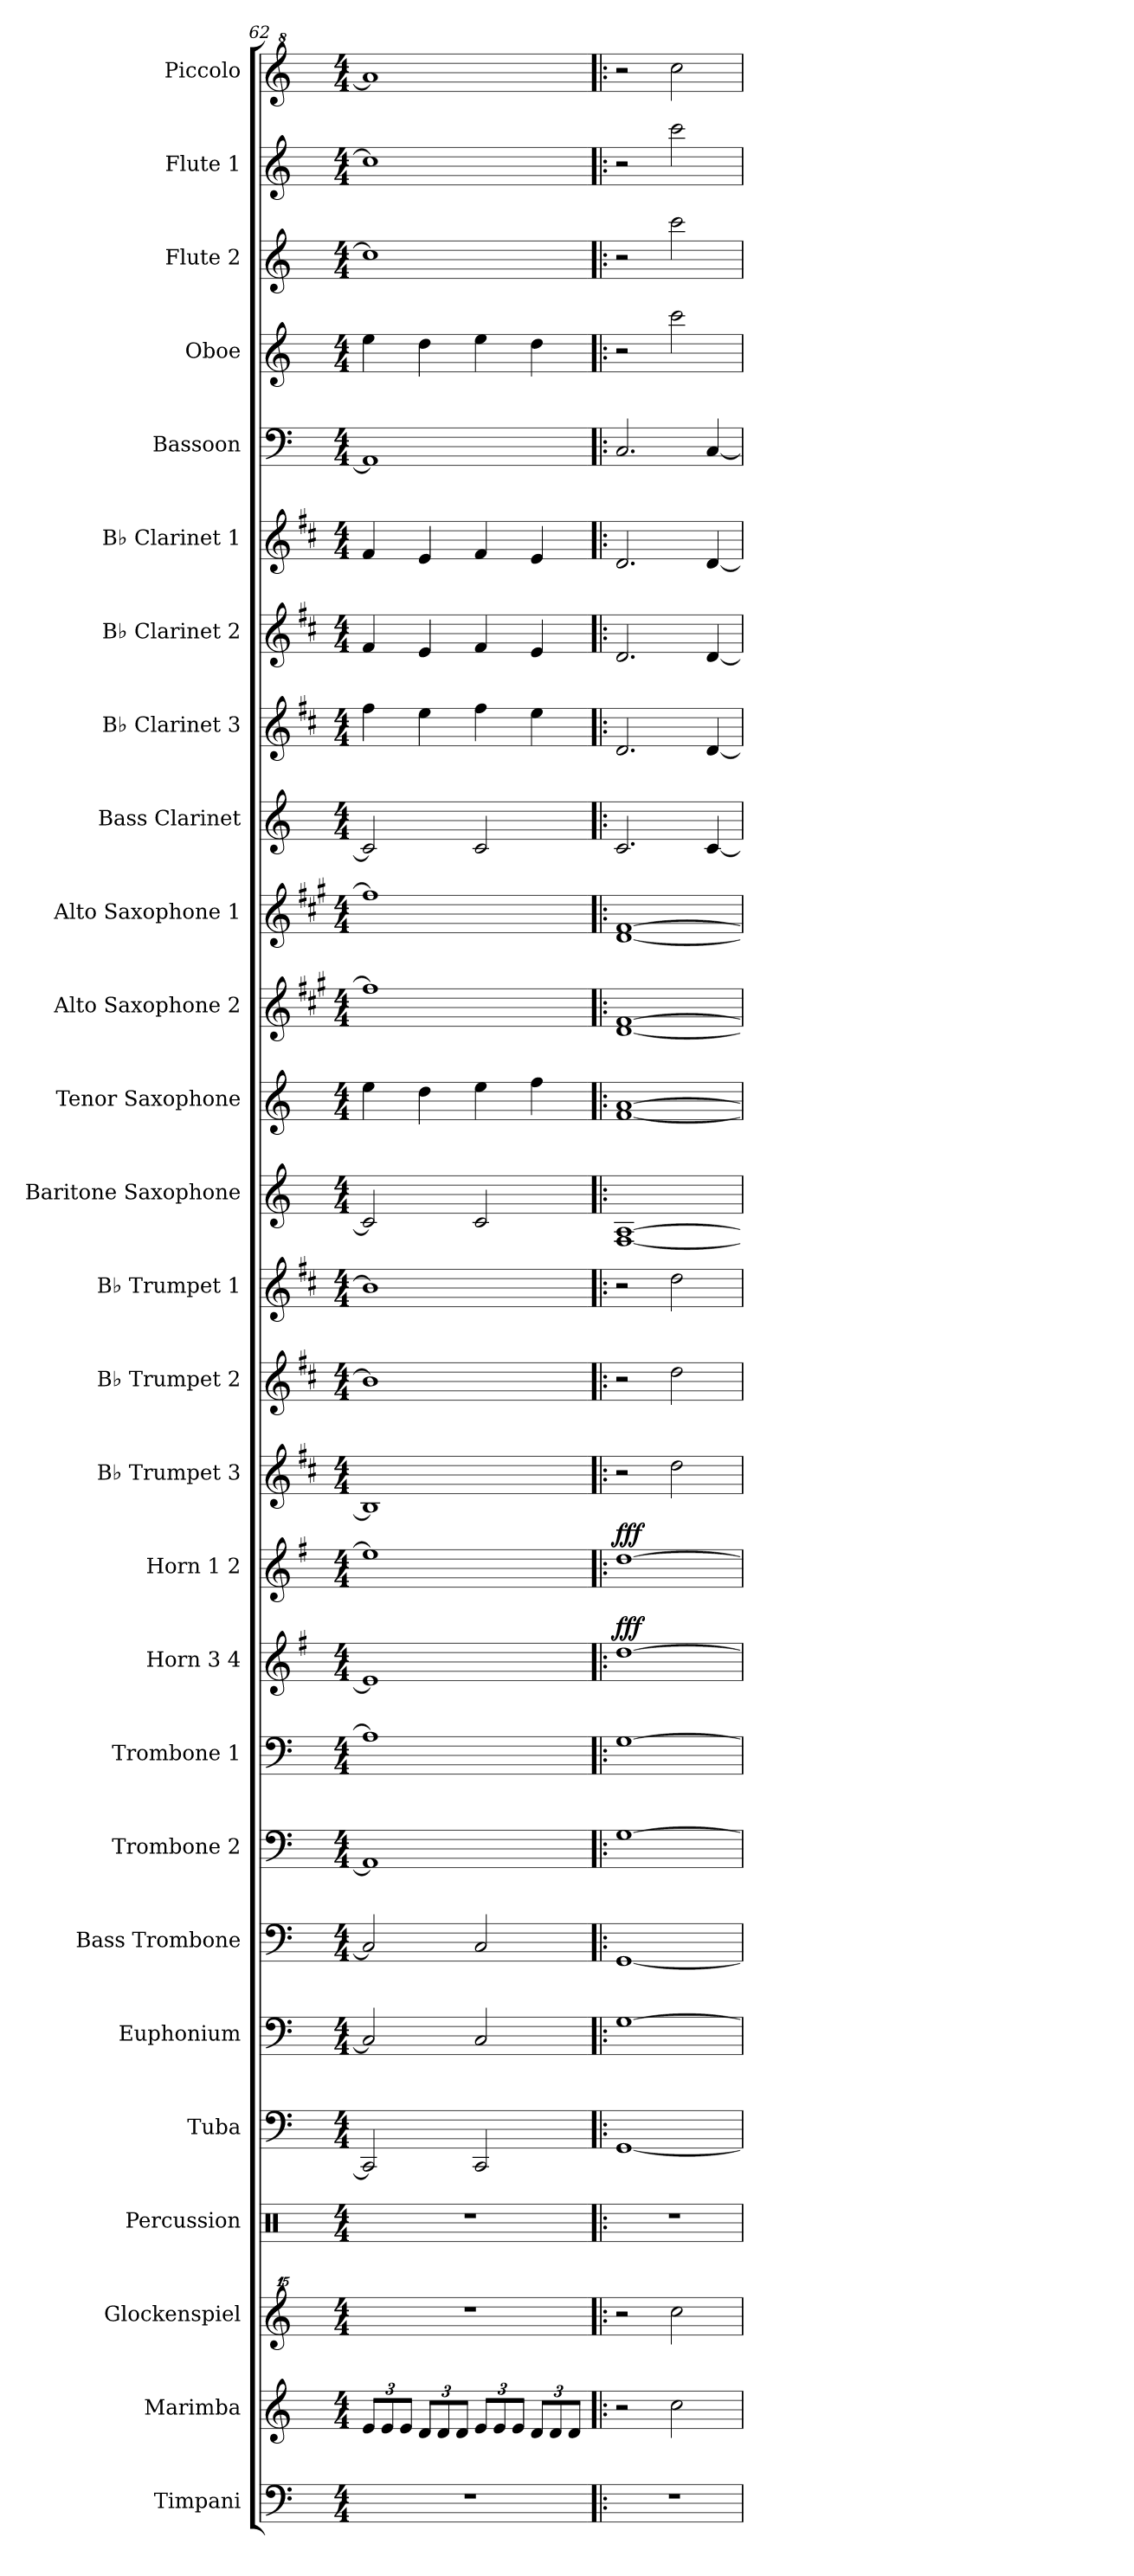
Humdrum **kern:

**kern	**kern	**kern	**kern	**kern	**kern	**kern	**kern	**kern	**kern	**dynam	**kern	**dynam	**kern	**kern	**kern	**kern	**kern	**kern	**kern	**kern	**kern	**kern	**kern	**kern	**kern	**kern	**kern	**kern
*part27	*part26	*part25	*part24	*part23	*part22	*part21	*part20	*part19	*part18	*part18	*part17	*part17	*part16	*part15	*part14	*part13	*part12	*part11	*part10	*part9	*part8	*part7	*part6	*part5	*part4	*part3	*part2	*part1
*staff27	*staff26	*staff25	*staff24	*staff23	*staff22	*staff21	*staff20	*staff19	*staff18	*staff18	*staff17	*staff17	*staff16	*staff15	*staff14	*staff13	*staff12	*staff11	*staff10	*staff9	*staff8	*staff7	*staff6	*staff5	*staff4	*staff3	*staff2	*staff1
*I"Timpani	*I"Marimba	*I"Glockenspiel	*I"Percussion	*I"Tuba	*I"Euphonium	*I"Bass Trombone	*I"Trombone 2	*I"Trombone 1	*I"Horn 3 4	*	*I"Horn 1 2	*	*I"B♭ Trumpet 3	*I"B♭ Trumpet 2	*I"B♭ Trumpet 1	*I"Baritone Saxophone	*I"Tenor Saxophone	*I"Alto Saxophone 2	*I"Alto Saxophone 1	*I"Bass Clarinet	*I"B♭ Clarinet 3	*I"B♭ Clarinet 2	*I"B♭ Clarinet 1	*I"Bassoon	*I"Oboe	*I"Flute 2	*I"Flute 1	*I"Piccolo
*I'Timp.	*I'Mrm.	*I'Glk.	*I'Perc.	*I'Tu.	*I'Eu.	*I'B. Trb.	*I'Trb. 2	*I'Trb. 1	*I'Hn. 3 4	*	*I'Hn. 1 2	*	*I'Tpt. 3	*I'Tpt. 2	*I'Tpt. 1	*I'Bar. Sax.	*I'T. Sax.	*I'A. Sax. 2	*I'A. Sax. 1	*I'B. Cl.	*I'B♭ Cl. 3	*I'B♭ Cl. 2	*I'B♭ Cl. 1	*I'Bsn.	*I'Ob.	*I'Fl. 2	*I'Fl. 1	*I'Picc.
*clefF4	*clefG2	*clefG^^2	*clefX	*clefF4	*clefF4	*clefF4	*clefF4	*clefF4	*clefG2	*	*clefG2	*	*clefG2	*clefG2	*clefG2	*clefG2	*clefG2	*clefG2	*clefG2	*clefG2	*clefG2	*clefG2	*clefG2	*clefF4	*clefG2	*clefG2	*clefG2	*clefG^2
*	*	*	*	*	*	*	*	*	*ITrd4c7	*	*ITrd4c7	*	*ITrd1c2	*ITrd1c2	*ITrd1c2	*ITrd12c21	*ITrd8c14	*ITrd5c9	*ITrd5c9	*ITrd8c14	*ITrd1c2	*ITrd1c2	*ITrd1c2	*	*	*	*	*ITrd-7c-12
*k[]	*k[]	*k[]	*k[]	*k[]	*k[]	*k[]	*k[]	*k[]	*k[]	*	*k[]	*	*k[]	*k[]	*k[]	*k[]	*k[]	*k[]	*k[]	*k[]	*k[]	*k[]	*k[]	*k[]	*k[]	*k[]	*k[]	*k[]
*C:	*C:	*C:	*C:	*C:	*C:	*C:	*C:	*C:	*C:	*	*C:	*	*C:	*C:	*C:	*C:	*C:	*C:	*C:	*C:	*C:	*C:	*C:	*C:	*C:	*C:	*C:	*C:
*M4/4	*M4/4	*M4/4	*M4/4	*M4/4	*M4/4	*M4/4	*M4/4	*M4/4	*M4/4	*	*M4/4	*	*M4/4	*M4/4	*M4/4	*M4/4	*M4/4	*M4/4	*M4/4	*M4/4	*M4/4	*M4/4	*M4/4	*M4/4	*M4/4	*M4/4	*M4/4	*M4/4
*	*Xbrackettup	*	*	*	*	*	*	*	*	*	*	*	*	*	*	*	*	*	*	*	*	*	*	*	*	*	*	*
=62	=62	=62	=62	=62	=62	=62	=62	=62	=62	=62	=62	=62	=62	=62	=62	=62	=62	=62	=62	=62	=62	=62	=62	=62	=62	=62	=62	=62
1r	12e/L	1r	1r	2CC/]	2C/]	2C/]	1AA]	1A]	1A]	.	1a]	.	1A]	1a]	1a]	2C/]	4e\	1a]	1a]	2C/]	4ee\	4e/	4e/	1AA]	4ee\	1cc]	1cc]	1aaa]
.	12e/	.	.	.	.	.	.	.	.	.	.	.	.	.	.	.	.	.	.	.	.	.	.	.	.	.	.	.
.	12e/J	.	.	.	.	.	.	.	.	.	.	.	.	.	.	.	.	.	.	.	.	.	.	.	.	.	.	.
.	12d/L	.	.	.	.	.	.	.	.	.	.	.	.	.	.	.	4d\	.	.	.	4dd\	4d/	4d/	.	4dd\	.	.	.
.	12d/	.	.	.	.	.	.	.	.	.	.	.	.	.	.	.	.	.	.	.	.	.	.	.	.	.	.	.
.	12d/J	.	.	.	.	.	.	.	.	.	.	.	.	.	.	.	.	.	.	.	.	.	.	.	.	.	.	.
.	12e/L	.	.	2CC/	2C/	2C/	.	.	.	.	.	.	.	.	.	2C/	4e\	.	.	2C/	4ee\	4e/	4e/	.	4ee\	.	.	.
.	12e/	.	.	.	.	.	.	.	.	.	.	.	.	.	.	.	.	.	.	.	.	.	.	.	.	.	.	.
.	12e/J	.	.	.	.	.	.	.	.	.	.	.	.	.	.	.	.	.	.	.	.	.	.	.	.	.	.	.
.	12d/L	.	.	.	.	.	.	.	.	.	.	.	.	.	.	.	4f\	.	.	.	4dd\	4d/	4d/	.	4dd\	.	.	.
.	12d/	.	.	.	.	.	.	.	.	.	.	.	.	.	.	.	.	.	.	.	.	.	.	.	.	.	.	.
.	12d/J	.	.	.	.	.	.	.	.	.	.	.	.	.	.	.	.	.	.	.	.	.	.	.	.	.	.	.
!!LO:PB:g=z
=63!|:	=63!|:	=63!|:	=63!|:	=63!|:	=63!|:	=63!|:	=63!|:	=63!|:	=63!|:	=63!|:	=63!|:	=63!|:	=63!|:	=63!|:	=63!|:	=63!|:	=63!|:	=63!|:	=63!|:	=63!|:	=63!|:	=63!|:	=63!|:	=63!|:	=63!|:	=63!|:	=63!|:	=63!|:
!	!	!	!	!	!	!	!	!	!	!LO:DY:a	!	!LO:DY:a	!	!	!	!	!	!	!	!	!	!	!	!	!	!	!	!
1r	2r	2r	1r	[1GG	[1G	[1GG	[1G	[1G	[1g	fff	[1g	fff	2r	2r	2r	[1FF [1AA	[1F [1A	[1F [1A	[1F [1A	2.C/	2.c/	2.c/	2.c/	2.C/	2r	2r	2r	2r
.	2cc\	2cccc\	.	.	.	.	.	.	.	.	.	.	2cc\	2cc\	2cc\	.	.	.	.	.	.	.	.	.	2ccc\	2ccc\	2ccc\	2cccc\
.	.	.	.	.	.	.	.	.	.	.	.	.	.	.	.	.	.	.	.	[4C/	[4c/	[4c/	[4c/	[4C/	.	.	.	.
=	=	=	=	=	=	=	=	=	=	=	=	=	=	=	=	=	=	=	=	=	=	=	=	=	=	=	=	=
*-	*-	*-	*-	*-	*-	*-	*-	*-	*-	*-	*-	*-	*-	*-	*-	*-	*-	*-	*-	*-	*-	*-	*-	*-	*-	*-	*-	*-
